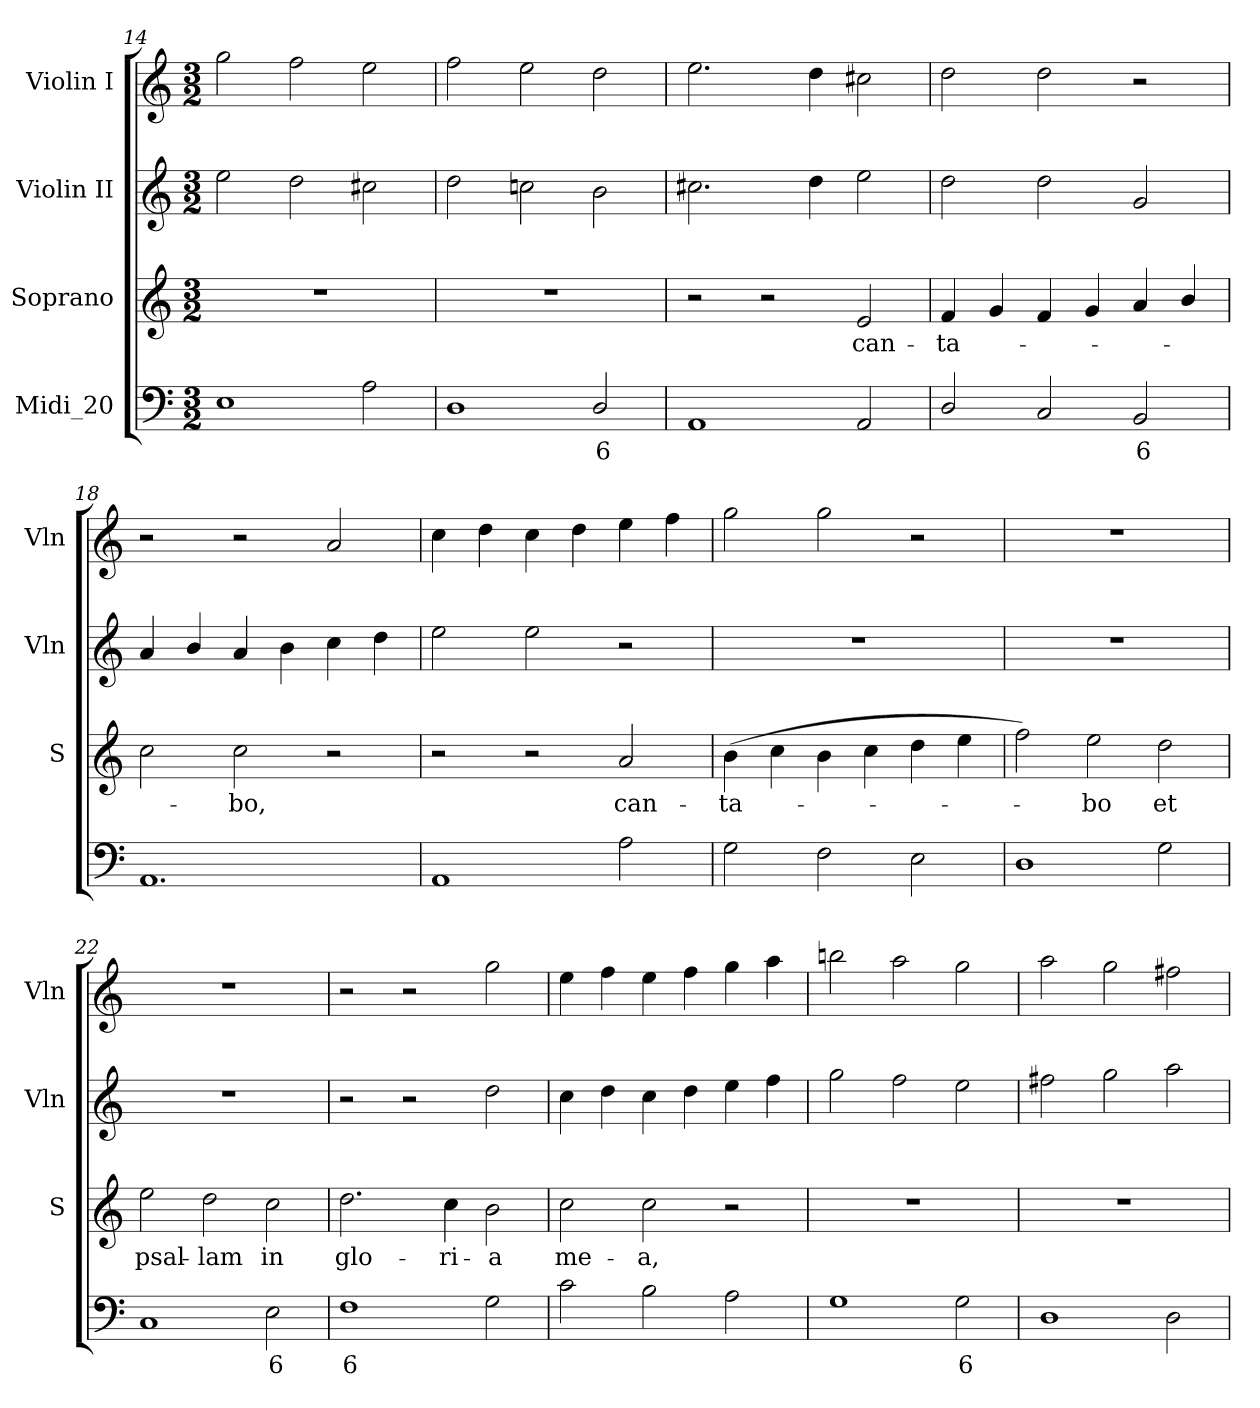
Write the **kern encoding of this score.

**kern	**text	**kern	**text	**kern	**kern
*part4	*part4	*part3	*part3	*part2	*part1
*staff4	*staff4	*staff3	*staff3	*staff2	*staff1
*I"Midi_20	*	*I"Soprano	*	*I"Violin II	*I"Violin I
*	*	*I'S	*	*I'Vln	*I'Vln
*clefF4	*	*clefG2	*	*clefG2	*clefG2
*k[]	*	*k[]	*	*k[]	*k[]
*C:	*	*C:	*	*C:	*C:
*M3/2	*	*M3/2	*	*M3/2	*M3/2
=14	=14	=14	=14	=14	=14
!	!	!LO:N:vis=1	!	!	!
1E	.	1.r	.	2ee	2gg
.	.	.	.	2dd	2ff
2A	.	.	.	2cc#X	2ee
!!LO:LB:g=z
=15	=15	=15	=15	=15	=15
!	!	!LO:N:vis=1	!	!	!
1D	.	1.r	.	2dd	2ff
.	.	.	.	2ccn	2ee
!	!LO:LY:b	!	!	!	!
2D/	6	.	.	2b	2dd
=16	=16	=16	=16	=16	=16
1AA	.	2r	.	2.cc#X	2.ee
.	.	2r	.	.	.
.	.	.	.	4dd	4dd
!	!	!	!LO:LY:b	!	!
2AA	.	2e	can-	2ee	2cc#X
=17	=17	=17	=17	=17	=17
!	!	!	!LO:LY:b	!	!
2D/	.	4f	-ta-	2dd	2dd
.	.	4g	.	.	.
2C	.	4f	.	2dd	2dd
.	.	4g	.	.	.
!	!LO:LY:b	!	!	!	!
2BB	6	4a	.	2g	2r
.	.	4b/	.	.	.
=18	=18	=18	=18	=18	=18
1.AA	.	2cc	.	4a	2r
.	.	.	.	4b/	.
!	!	!	!LO:LY:b	!	!
.	.	2cc	bo,	4a	2r
.	.	.	.	4b	.
.	.	2r	.	4cc	2a
.	.	.	.	4dd	.
=19	=19	=19	=19	=19	=19
1AA	.	2r	.	2ee	4cc
.	.	.	.	.	4dd
.	.	2r	.	2ee	4cc
.	.	.	.	.	4dd
!	!	!	!LO:LY:b	!	!
2A	.	2a	can-	2r	4ee
.	.	.	.	.	4ff
=20	=20	=20	=20	=20	=20
!	!	!	!LO:LY:b	!LO:N:vis=1	!
2G	.	(>4b	-ta-	1.r	2gg
.	.	4cc	.	.	.
2F	.	4b	.	.	2gg
.	.	4cc	.	.	.
2E	.	4dd	.	.	2r
.	.	4ee	.	.	.
=21	=21	=21	=21	=21	=21
!	!	!	!	!LO:N:vis=1	!LO:N:vis=1
1D	.	2ff)	.	1.r	1.r
!	!	!	!LO:LY:b	!	!
.	.	2ee	bo	.	.
!	!	!	!LO:LY:b	!	!
2G	.	2dd	et	.	.
=22	=22	=22	=22	=22	=22
!	!	!	!LO:LY:b	!LO:N:vis=1	!LO:N:vis=1
1C	.	2ee	psal-	1.r	1.r
!	!	!	!LO:LY:b	!	!
.	.	2dd	-lam	.	.
!	!LO:LY:b	!	!LO:LY:b	!	!
2E	6	2cc	in	.	.
=23	=23	=23	=23	=23	=23
!	!LO:LY:b	!	!LO:LY:b	!	!
1F	6	2.dd	glo-	2r	2r
.	.	.	.	2r	2r
!	!	!	!LO:LY:b	!	!
.	.	4cc	-ri-	.	.
!	!	!	!LO:LY:b	!	!
2G	.	2b	-a	2dd	2gg
=24	=24	=24	=24	=24	=24
!	!	!	!LO:LY:b	!	!
2c	.	2cc	me-	4cc	4ee
.	.	.	.	4dd	4ff
!	!	!	!LO:LY:b	!	!
2B	.	2cc	-a,	4cc	4ee
.	.	.	.	4dd	4ff
2A	.	2r	.	4ee	4gg
.	.	.	.	4ff	4aa
!!LO:LB:g=z
=25	=25	=25	=25	=25	=25
!	!	!LO:N:vis=1	!	!	!
1G	.	1.r	.	2gg	2bbn
.	.	.	.	2ff	2aa
!	!LO:LY:b	!	!	!	!
2G	6	.	.	2ee	2gg
=26	=26	=26	=26	=26	=26
!	!	!LO:N:vis=1	!	!	!
1D	.	1.r	.	2ff#X	2aa
.	.	.	.	2gg	2gg
2D	.	.	.	2aa	2ff#X
=	=	=	=	=	=
*-	*-	*-	*-	*-	*-
